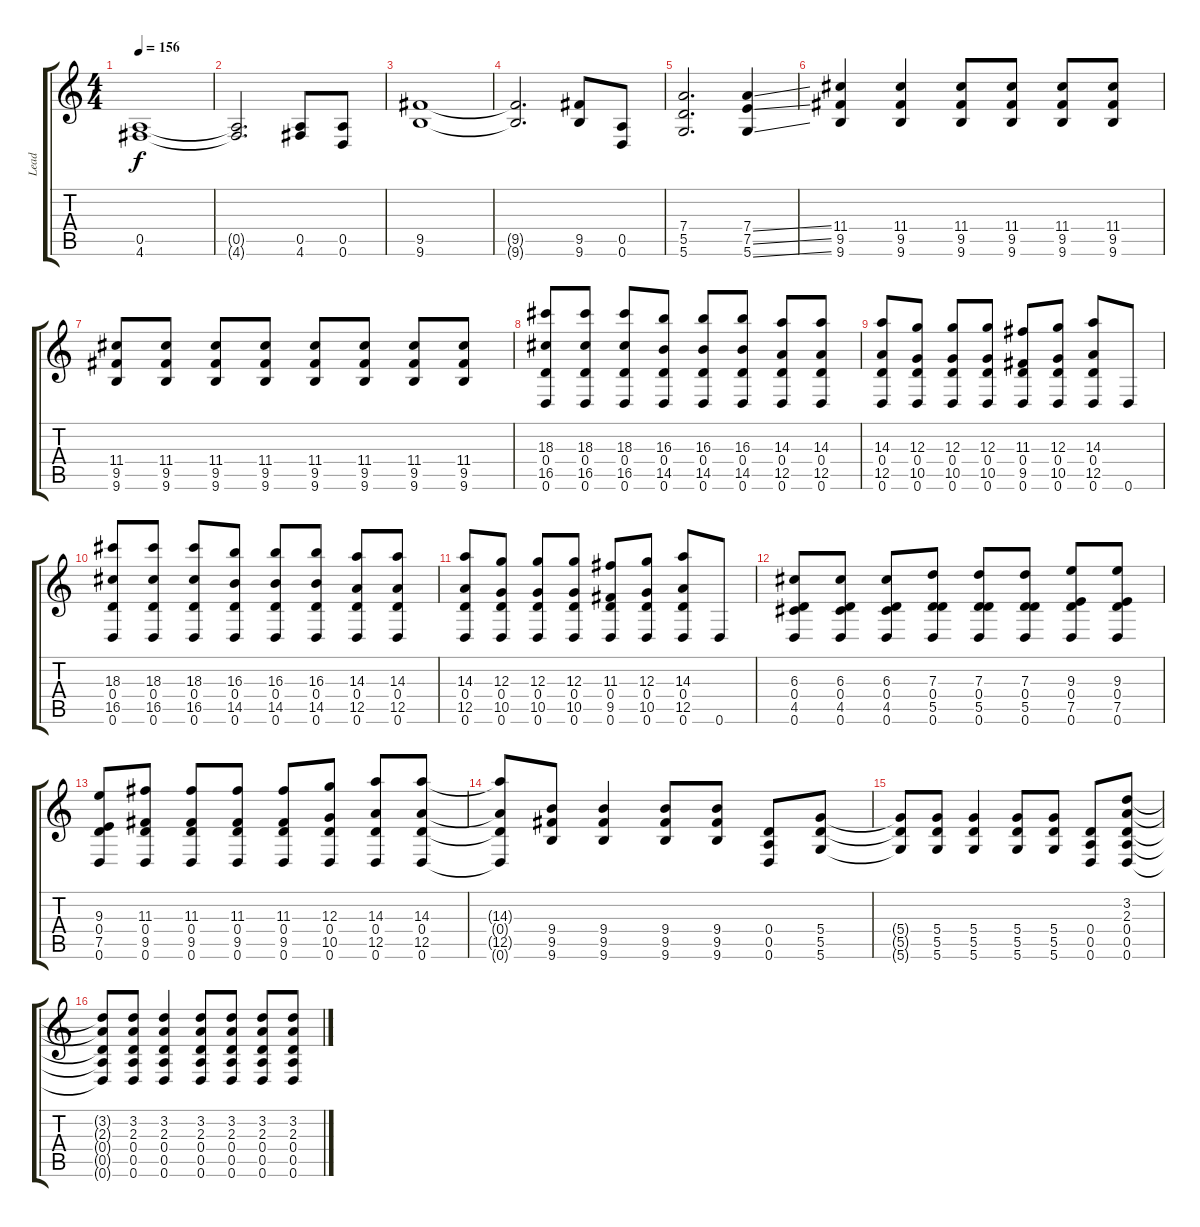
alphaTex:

\track ("Lead" "Lead") {instrument distortionguitar}
\staff {score tabs}
\tuning (E4 B3 G3 D3 A2 D2) {hide}
\ts (4 4)
\tempo 156
\clef g2
\ks c
(0.5 4.6).1{dy f} |
(0.5{t} 4.6{t}).2{d} (0.5 4.6).8 (0.5 0.6).8 |
(9.5 9.6).1 |
(9.5{t} 9.6{t}).2{d} (9.5 9.6).8 (0.5 0.6).8 |
(7.4 5.5 5.6).2{d} (7.4{ss} 7.5{ss} 5.6{ss}).4 |
(11.4 9.5 9.6).4 (11.4 9.5 9.6).4 (11.4 9.5 9.6).8 (11.4 9.5 9.6).8 (11.4 9.5 9.6).8 (11.4 9.5 9.6).8 |
(11.4 9.5 9.6).8 (11.4 9.5 9.6).8 (11.4 9.5 9.6).8 (11.4 9.5 9.6).8 (11.4 9.5 9.6).8 (11.4 9.5 9.6).8 (11.4 9.5 9.6).8 (11.4 9.5 9.6).8 |
(18.3 0.4 16.5 0.6).8 (18.3 0.4 16.5 0.6).8 (18.3 0.4 16.5 0.6).8 (16.3 0.4 14.5 0.6).8 (16.3 0.4 14.5 0.6).8 (16.3 0.4 14.5 0.6).8 (14.3 0.4 12.5 0.6).8 (14.3 0.4 12.5 0.6).8 |
(14.3 0.4 12.5 0.6).8 (12.3 0.4 10.5 0.6).8 (12.3 0.4 10.5 0.6).8 (12.3 0.4 10.5 0.6).8 (11.3 0.4 9.5 0.6).8 (12.3 0.4 10.5 0.6).8 (14.3 0.4 12.5 0.6).8 0.6.8 |
(18.3 0.4 16.5 0.6).8 (18.3 0.4 16.5 0.6).8 (18.3 0.4 16.5 0.6).8 (16.3 0.4 14.5 0.6).8 (16.3 0.4 14.5 0.6).8 (16.3 0.4 14.5 0.6).8 (14.3 0.4 12.5 0.6).8 (14.3 0.4 12.5 0.6).8 |
(14.3 0.4 12.5 0.6).8 (12.3 0.4 10.5 0.6).8 (12.3 0.4 10.5 0.6).8 (12.3 0.4 10.5 0.6).8 (11.3 0.4 9.5 0.6).8 (12.3 0.4 10.5 0.6).8 (14.3 0.4 12.5 0.6).8 0.6.8 |
(6.3 0.4 4.5 0.6).8 (6.3 0.4 4.5 0.6).8 (6.3 0.4 4.5 0.6).8 (7.3 0.4 5.5 0.6).8 (7.3 0.4 5.5 0.6).8 (7.3 0.4 5.5 0.6).8 (9.3 0.4 7.5 0.6).8 (9.3 0.4 7.5 0.6).8 |
(9.3 0.4 7.5 0.6).8 (11.3 0.4 9.5 0.6).8 (11.3 0.4 9.5 0.6).8 (11.3 0.4 9.5 0.6).8 (11.3 0.4 9.5 0.6).8 (12.3 0.4 10.5 0.6).8 (14.3 0.4 12.5 0.6).8 (14.3 0.4 12.5 0.6).8 |
(14.3{t} 0.4{t} 12.5{t} 0.6{t}).8 (9.4 9.5 9.6).8 (9.4 9.5 9.6).4 (9.4 9.5 9.6).8 (9.4 9.5 9.6).8 (0.4 0.5 0.6).8 (5.4 5.5 5.6).8 |
(5.4{t} 5.5{t} 5.6{t}).8 (5.4 5.5 5.6).8 (5.4 5.5 5.6).4 (5.4 5.5 5.6).8 (5.4 5.5 5.6).8 (0.4 0.5 0.6).8 (3.2 2.3 0.4 0.5 0.6).8 |
(3.2{t} 2.3{t} 0.4{t} 0.5{t} 0.6{t}).8 (3.2 2.3 0.4 0.5 0.6).8 (3.2 2.3 0.4 0.5 0.6).4 (3.2 2.3 0.4 0.5 0.6).8 (3.2 2.3 0.4 0.5 0.6).8 (3.2 2.3 0.4 0.5 0.6).8 (3.2 2.3 0.4 0.5 0.6).8
